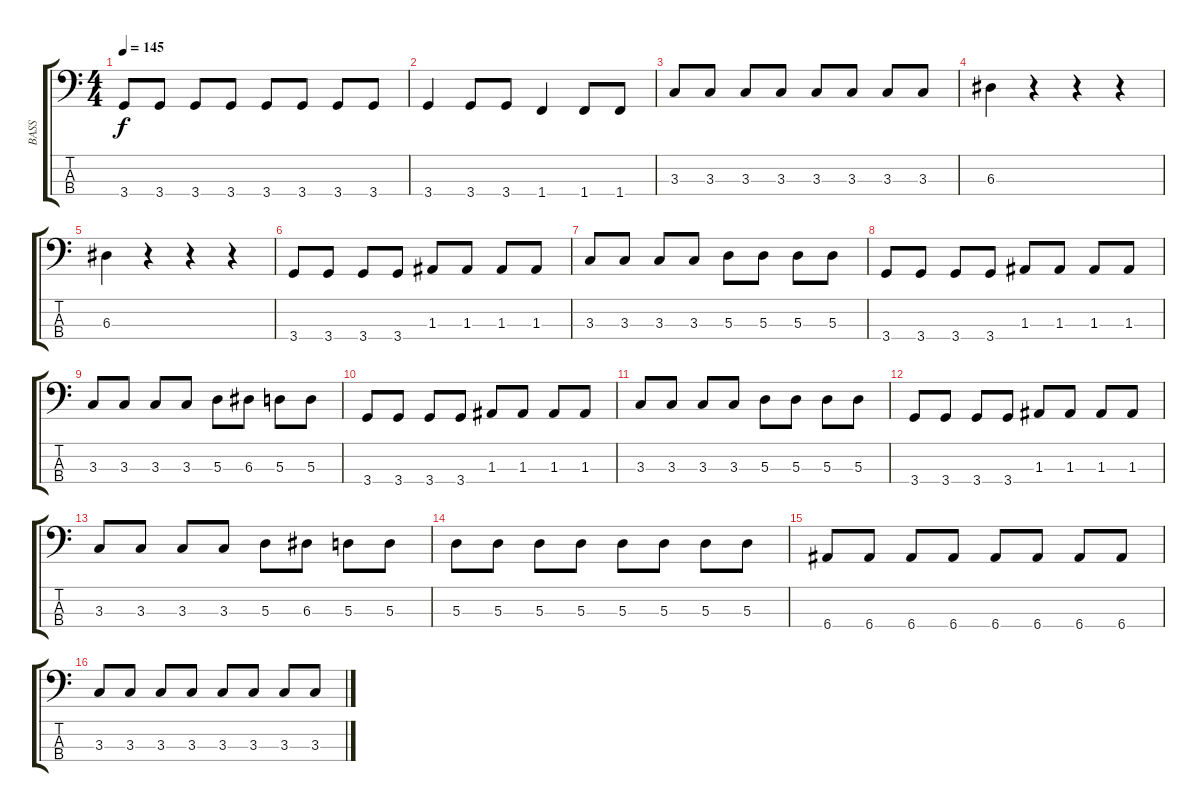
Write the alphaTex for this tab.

\track ("BASS" "BASS") {instrument electricbassfinger}
\staff {score tabs}
\tuning (G2 D2 A1 E1) {hide}
\ts (4 4)
\tempo 145
\clef f4
\ks c
3.4.8{dy f} 3.4.8 3.4.8 3.4.8 3.4.8 3.4.8 3.4.8 3.4.8 |
3.4.4 3.4.8 3.4.8 1.4.4 1.4.8 1.4.8 |
3.3.8 3.3.8 3.3.8 3.3.8 3.3.8 3.3.8 3.3.8 3.3.8 |
6.3.4 r.4 r.4 r.4 |
6.3.4 r.4 r.4 r.4 |
3.4.8 3.4.8 3.4.8 3.4.8 1.3.8 1.3.8 1.3.8 1.3.8 |
3.3.8 3.3.8 3.3.8 3.3.8 5.3.8 5.3.8 5.3.8 5.3.8 |
3.4.8 3.4.8 3.4.8 3.4.8 1.3.8 1.3.8 1.3.8 1.3.8 |
3.3.8 3.3.8 3.3.8 3.3.8 5.3.8 6.3.8 5.3.8 5.3.8 |
3.4.8 3.4.8 3.4.8 3.4.8 1.3.8 1.3.8 1.3.8 1.3.8 |
3.3.8 3.3.8 3.3.8 3.3.8 5.3.8 5.3.8 5.3.8 5.3.8 |
3.4.8 3.4.8 3.4.8 3.4.8 1.3.8 1.3.8 1.3.8 1.3.8 |
3.3.8 3.3.8 3.3.8 3.3.8 5.3.8 6.3.8 5.3.8 5.3.8 |
5.3.8 5.3.8 5.3.8 5.3.8 5.3.8 5.3.8 5.3.8 5.3.8 |
6.4.8 6.4.8 6.4.8 6.4.8 6.4.8 6.4.8 6.4.8 6.4.8 |
3.3.8 3.3.8 3.3.8 3.3.8 3.3.8 3.3.8 3.3.8 3.3.8
